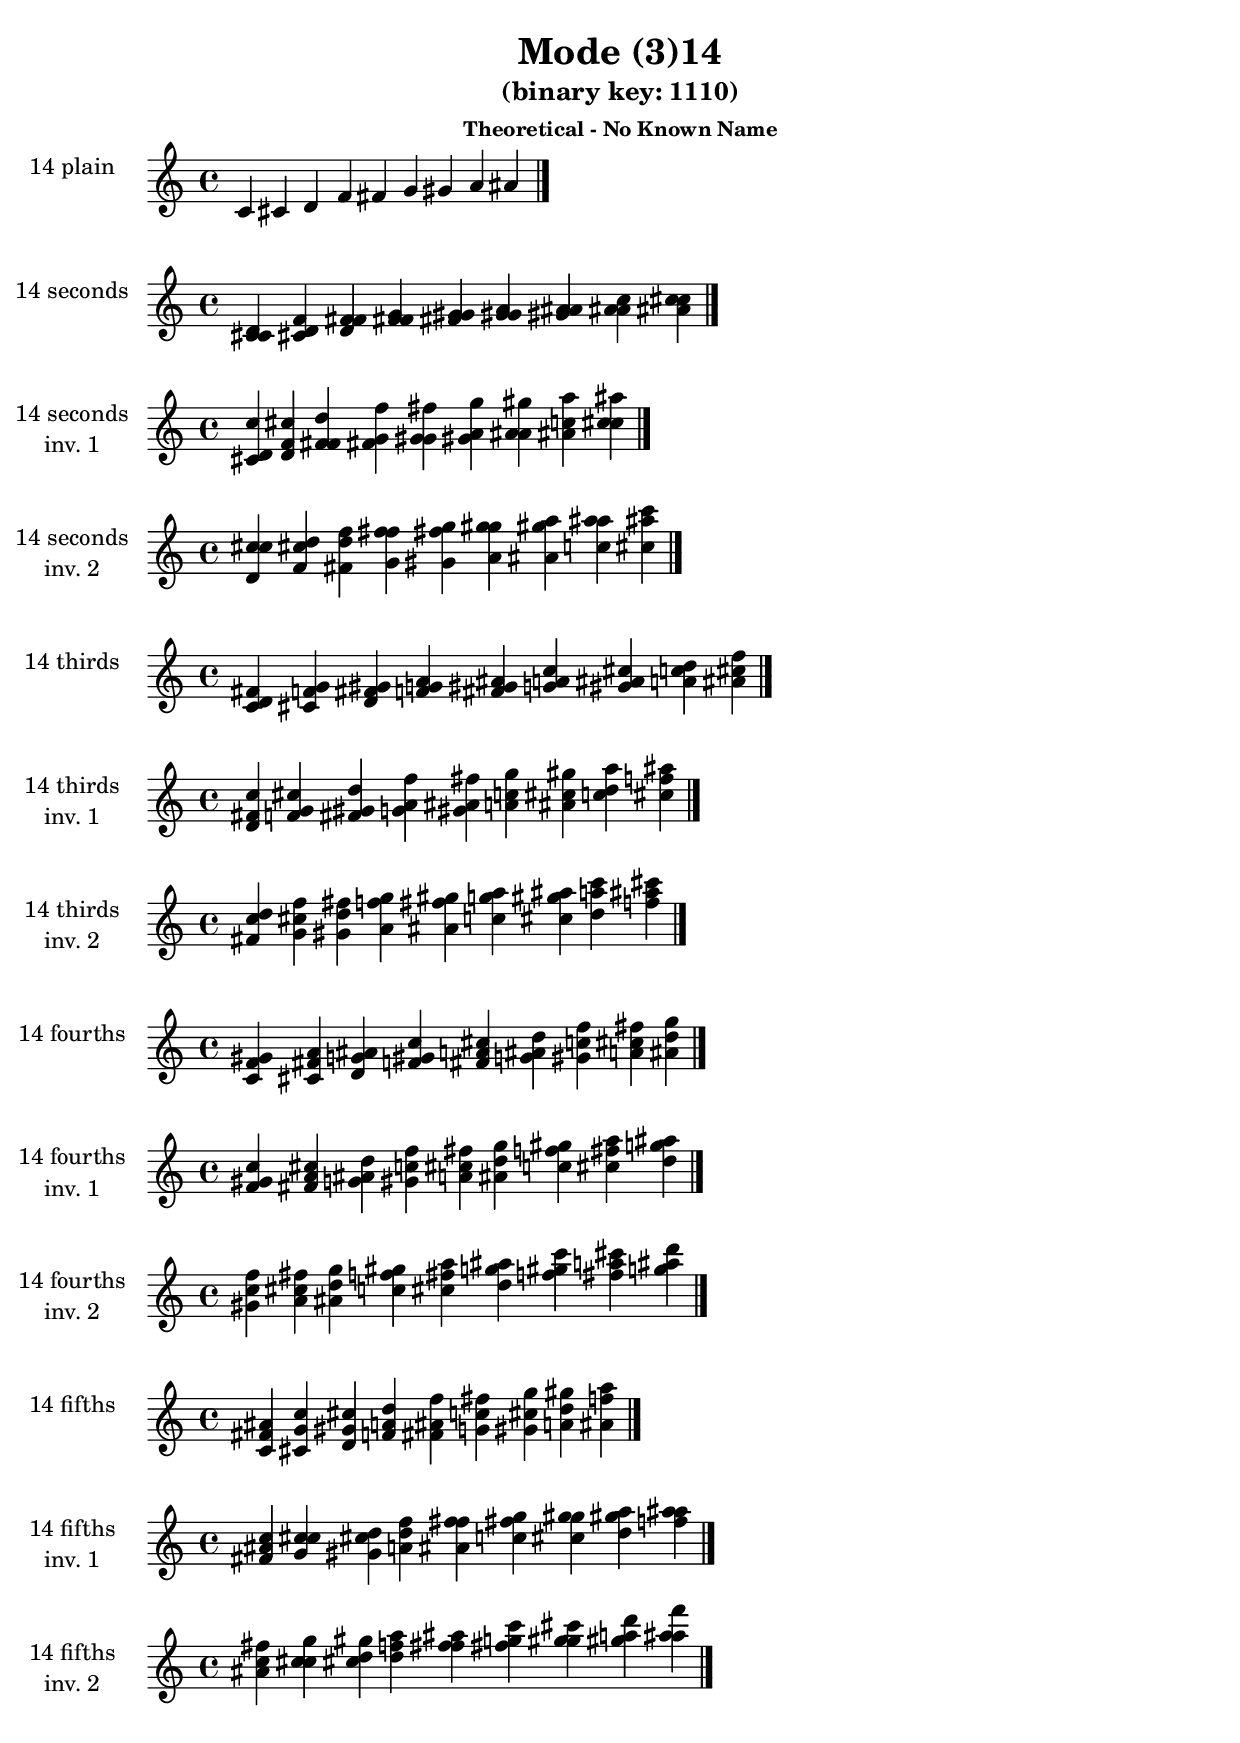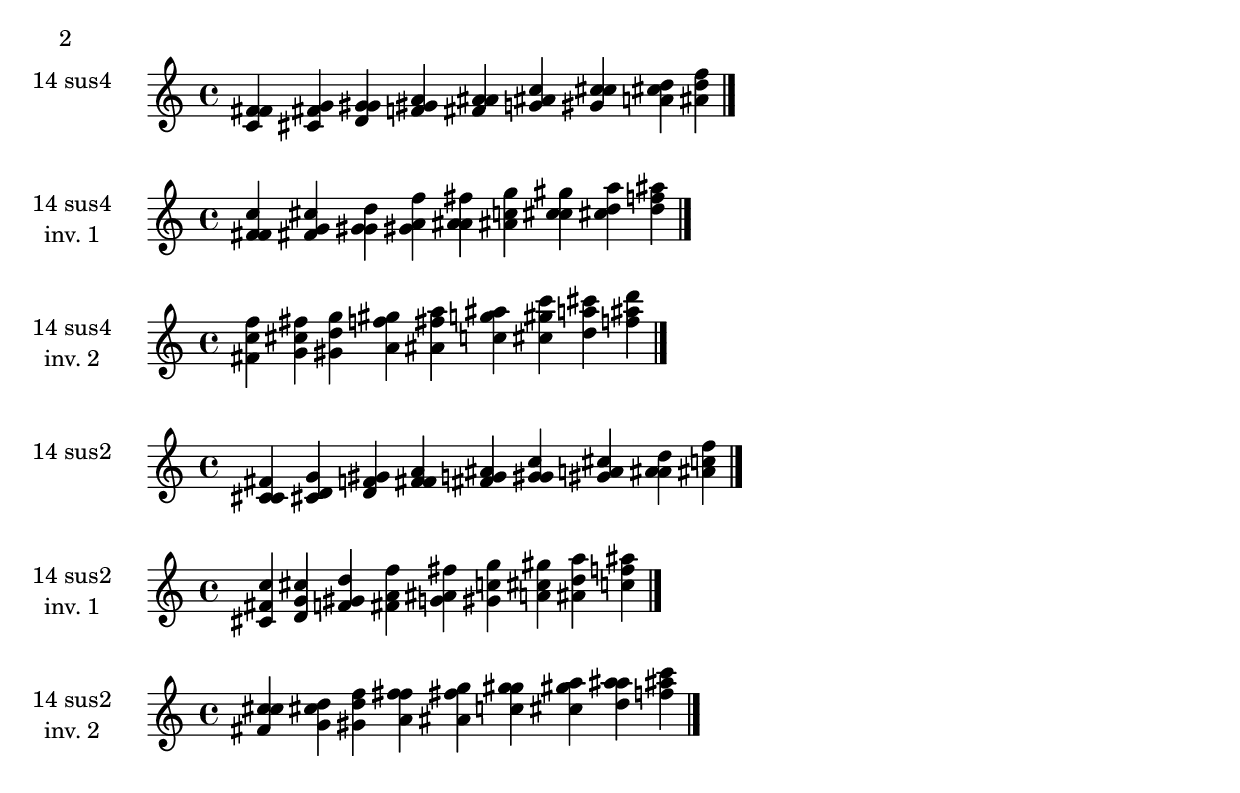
\version "2.19.0"

\header {
  title = "Mode (3)14"
  subtitle = "(binary key: 1110)"
  subsubtitle =  \markup { \left-align \column {
      "Theoretical - No Known Name"
    }
  }
 %% Remove default LilyPond tagline
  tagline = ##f
}

\paper {
  #(set-paper-size "a4")
}

global = {
  \key c \major
  \time 4/4
  \tempo 4=100
}

\book {
  \score {
    \new Staff \with {
      instrumentName =  \markup { \column {
         \hcenter-in #14 \line { 14 plain }
         \hcenter-in #14 \line {  } } }
      midiInstrument = "oboe"
    } { \accidentalStyle "default"
        \cadenzaOn c' cis' d' f' fis' g' gis' a' ais'  \cadenzaOff \bar "|." }
    \layout { }
  }
  \score {
    \new Staff \with {
      instrumentName =  \markup { \column {
         \hcenter-in #14 \line { 14 seconds }
         \hcenter-in #14 \line {  } } }
      midiInstrument = "oboe"
    } { \accidentalStyle "default"
        \cadenzaOn <c' cis' d'> <cis' d' f'> <d' f' fis'> <f' fis' g'> <fis' g' gis'> <g' gis' a'> <gis' a' ais'> <a' ais' c''> <ais' c'' cis''>  \cadenzaOff \bar "|." }
    \layout { }
  }
  \score {
    \new Staff \with {
      instrumentName =  \markup { \column {
         \hcenter-in #14 \line { 14 seconds }
         \hcenter-in #14 \line { inv. 1 } } }
      midiInstrument = "oboe"
    } { \accidentalStyle "default"
        \cadenzaOn <cis' d' c''> <d' f' cis''> <f' fis' d''> <fis' g' f''> <g' gis' fis''> <gis' a' g''> <a' ais' gis''> <ais' c'' a''> <c'' cis'' ais''>  \cadenzaOff \bar "|." }
    \layout { }
  }
  \score {
    \new Staff \with {
      instrumentName =  \markup { \column {
         \hcenter-in #14 \line { 14 seconds }
         \hcenter-in #14 \line { inv. 2 } } }
      midiInstrument = "oboe"
    } { \accidentalStyle "default"
        \cadenzaOn <d' c'' cis''> <f' cis'' d''> <fis' d'' f''> <g' f'' fis''> <gis' fis'' g''> <a' g'' gis''> <ais' gis'' a''> <c'' a'' ais''> <cis'' ais'' c'''>  \cadenzaOff \bar "|." }
    \layout { }
  }
  \score {
    \new Staff \with {
      instrumentName =  \markup { \column {
         \hcenter-in #14 \line { 14 thirds }
         \hcenter-in #14 \line {  } } }
      midiInstrument = "oboe"
    } { \accidentalStyle "default"
        \cadenzaOn <c' d' fis'> <cis' f' g'> <d' fis' gis'> <f' g' a'> <fis' gis' ais'> <g' a' c''> <gis' ais' cis''> <a' c'' d''> <ais' cis'' f''>  \cadenzaOff \bar "|." }
    \layout { }
  }
  \score {
    \new Staff \with {
      instrumentName =  \markup { \column {
         \hcenter-in #14 \line { 14 thirds }
         \hcenter-in #14 \line { inv. 1 } } }
      midiInstrument = "oboe"
    } { \accidentalStyle "default"
        \cadenzaOn <d' fis' c''> <f' g' cis''> <fis' gis' d''> <g' a' f''> <gis' ais' fis''> <a' c'' g''> <ais' cis'' gis''> <c'' d'' a''> <cis'' f'' ais''>  \cadenzaOff \bar "|." }
    \layout { }
  }
  \score {
    \new Staff \with {
      instrumentName =  \markup { \column {
         \hcenter-in #14 \line { 14 thirds }
         \hcenter-in #14 \line { inv. 2 } } }
      midiInstrument = "oboe"
    } { \accidentalStyle "default"
        \cadenzaOn <fis' c'' d''> <g' cis'' f''> <gis' d'' fis''> <a' f'' g''> <ais' fis'' gis''> <c'' g'' a''> <cis'' gis'' ais''> <d'' a'' c'''> <f'' ais'' cis'''>  \cadenzaOff \bar "|." }
    \layout { }
  }
  \score {
    \new Staff \with {
      instrumentName =  \markup { \column {
         \hcenter-in #14 \line { 14 fourths }
         \hcenter-in #14 \line {  } } }
      midiInstrument = "oboe"
    } { \accidentalStyle "default"
        \cadenzaOn <c' f' gis'> <cis' fis' a'> <d' g' ais'> <f' gis' c''> <fis' a' cis''> <g' ais' d''> <gis' c'' f''> <a' cis'' fis''> <ais' d'' g''>  \cadenzaOff \bar "|." }
    \layout { }
  }
  \score {
    \new Staff \with {
      instrumentName =  \markup { \column {
         \hcenter-in #14 \line { 14 fourths }
         \hcenter-in #14 \line { inv. 1 } } }
      midiInstrument = "oboe"
    } { \accidentalStyle "default"
        \cadenzaOn <f' gis' c''> <fis' a' cis''> <g' ais' d''> <gis' c'' f''> <a' cis'' fis''> <ais' d'' g''> <c'' f'' gis''> <cis'' fis'' a''> <d'' g'' ais''>  \cadenzaOff \bar "|." }
    \layout { }
  }
  \score {
    \new Staff \with {
      instrumentName =  \markup { \column {
         \hcenter-in #14 \line { 14 fourths }
         \hcenter-in #14 \line { inv. 2 } } }
      midiInstrument = "oboe"
    } { \accidentalStyle "default"
        \cadenzaOn <gis' c'' f''> <a' cis'' fis''> <ais' d'' g''> <c'' f'' gis''> <cis'' fis'' a''> <d'' g'' ais''> <f'' gis'' c'''> <fis'' a'' cis'''> <g'' ais'' d'''>  \cadenzaOff \bar "|." }
    \layout { }
  }
  \score {
    \new Staff \with {
      instrumentName =  \markup { \column {
         \hcenter-in #14 \line { 14 fifths }
         \hcenter-in #14 \line {  } } }
      midiInstrument = "oboe"
    } { \accidentalStyle "default"
        \cadenzaOn <c' fis' ais'> <cis' g' c''> <d' gis' cis''> <f' a' d''> <fis' ais' f''> <g' c'' fis''> <gis' cis'' g''> <a' d'' gis''> <ais' f'' a''>  \cadenzaOff \bar "|." }
    \layout { }
  }
  \score {
    \new Staff \with {
      instrumentName =  \markup { \column {
         \hcenter-in #14 \line { 14 fifths }
         \hcenter-in #14 \line { inv. 1 } } }
      midiInstrument = "oboe"
    } { \accidentalStyle "default"
        \cadenzaOn <fis' ais' c''> <g' c'' cis''> <gis' cis'' d''> <a' d'' f''> <ais' f'' fis''> <c'' fis'' g''> <cis'' g'' gis''> <d'' gis'' a''> <f'' a'' ais''>  \cadenzaOff \bar "|." }
    \layout { }
  }
  \score {
    \new Staff \with {
      instrumentName =  \markup { \column {
         \hcenter-in #14 \line { 14 fifths }
         \hcenter-in #14 \line { inv. 2 } } }
      midiInstrument = "oboe"
    } { \accidentalStyle "default"
        \cadenzaOn <ais' c'' fis''> <c'' cis'' g''> <cis'' d'' gis''> <d'' f'' a''> <f'' fis'' ais''> <fis'' g'' c'''> <g'' gis'' cis'''> <gis'' a'' d'''> <a'' ais'' f'''>  \cadenzaOff \bar "|." }
    \layout { }
  }
  \score {
    \new Staff \with {
      instrumentName =  \markup { \column {
         \hcenter-in #14 \line { 14 sus4 }
         \hcenter-in #14 \line {  } } }
      midiInstrument = "oboe"
    } { \accidentalStyle "default"
        \cadenzaOn <c' f' fis'> <cis' fis' g'> <d' g' gis'> <f' gis' a'> <fis' a' ais'> <g' ais' c''> <gis' c'' cis''> <a' cis'' d''> <ais' d'' f''>  \cadenzaOff \bar "|." }
    \layout { }
  }
  \score {
    \new Staff \with {
      instrumentName =  \markup { \column {
         \hcenter-in #14 \line { 14 sus4 }
         \hcenter-in #14 \line { inv. 1 } } }
      midiInstrument = "oboe"
    } { \accidentalStyle "default"
        \cadenzaOn <f' fis' c''> <fis' g' cis''> <g' gis' d''> <gis' a' f''> <a' ais' fis''> <ais' c'' g''> <c'' cis'' gis''> <cis'' d'' a''> <d'' f'' ais''>  \cadenzaOff \bar "|." }
    \layout { }
  }
  \score {
    \new Staff \with {
      instrumentName =  \markup { \column {
         \hcenter-in #14 \line { 14 sus4 }
         \hcenter-in #14 \line { inv. 2 } } }
      midiInstrument = "oboe"
    } { \accidentalStyle "default"
        \cadenzaOn <fis' c'' f''> <g' cis'' fis''> <gis' d'' g''> <a' f'' gis''> <ais' fis'' a''> <c'' g'' ais''> <cis'' gis'' c'''> <d'' a'' cis'''> <f'' ais'' d'''>  \cadenzaOff \bar "|." }
    \layout { }
  }
  \score {
    \new Staff \with {
      instrumentName =  \markup { \column {
         \hcenter-in #14 \line { 14 sus2 }
         \hcenter-in #14 \line {  } } }
      midiInstrument = "oboe"
    } { \accidentalStyle "default"
        \cadenzaOn <c' cis' fis'> <cis' d' g'> <d' f' gis'> <f' fis' a'> <fis' g' ais'> <g' gis' c''> <gis' a' cis''> <a' ais' d''> <ais' c'' f''>  \cadenzaOff \bar "|." }
    \layout { }
  }
  \score {
    \new Staff \with {
      instrumentName =  \markup { \column {
         \hcenter-in #14 \line { 14 sus2 }
         \hcenter-in #14 \line { inv. 1 } } }
      midiInstrument = "oboe"
    } { \accidentalStyle "default"
        \cadenzaOn <cis' fis' c''> <d' g' cis''> <f' gis' d''> <fis' a' f''> <g' ais' fis''> <gis' c'' g''> <a' cis'' gis''> <ais' d'' a''> <c'' f'' ais''>  \cadenzaOff \bar "|." }
    \layout { }
  }
  \score {
    \new Staff \with {
      instrumentName =  \markup { \column {
         \hcenter-in #14 \line { 14 sus2 }
         \hcenter-in #14 \line { inv. 2 } } }
      midiInstrument = "oboe"
    } { \accidentalStyle "default"
        \cadenzaOn <fis' c'' cis''> <g' cis'' d''> <gis' d'' f''> <a' f'' fis''> <ais' fis'' g''> <c'' g'' gis''> <cis'' gis'' a''> <d'' a'' ais''> <f'' ais'' c'''>  \cadenzaOff \bar "|." }
    \layout { }
  }
}

\book {
  \bookOutputSuffix "plain_"
  \score {
    \new Staff \with {
      instrumentName =  \markup { \column {
         \hcenter-in #14 \line { 14 plain }
         \hcenter-in #14 \line {  } } }
      midiInstrument = "oboe"
    } { \accidentalStyle "default"
        \cadenzaOn c' cis' d' f' fis' g' gis' a' ais'  \cadenzaOff \bar "|." }
    \midi { }
  }
}
\book {
  \bookOutputSuffix "seconds_"
  \score {
    \new Staff \with {
      instrumentName =  \markup { \column {
         \hcenter-in #14 \line { 14 seconds }
         \hcenter-in #14 \line {  } } }
      midiInstrument = "oboe"
    } { \accidentalStyle "default"
        \cadenzaOn <c' cis' d'> <cis' d' f'> <d' f' fis'> <f' fis' g'> <fis' g' gis'> <g' gis' a'> <gis' a' ais'> <a' ais' c''> <ais' c'' cis''>  \cadenzaOff \bar "|." }
    \midi { }
  }
}
\book {
  \bookOutputSuffix "seconds_inv. 1"
  \score {
    \new Staff \with {
      instrumentName =  \markup { \column {
         \hcenter-in #14 \line { 14 seconds }
         \hcenter-in #14 \line { inv. 1 } } }
      midiInstrument = "oboe"
    } { \accidentalStyle "default"
        \cadenzaOn <cis' d' c''> <d' f' cis''> <f' fis' d''> <fis' g' f''> <g' gis' fis''> <gis' a' g''> <a' ais' gis''> <ais' c'' a''> <c'' cis'' ais''>  \cadenzaOff \bar "|." }
    \midi { }
  }
}
\book {
  \bookOutputSuffix "seconds_inv. 2"
  \score {
    \new Staff \with {
      instrumentName =  \markup { \column {
         \hcenter-in #14 \line { 14 seconds }
         \hcenter-in #14 \line { inv. 2 } } }
      midiInstrument = "oboe"
    } { \accidentalStyle "default"
        \cadenzaOn <d' c'' cis''> <f' cis'' d''> <fis' d'' f''> <g' f'' fis''> <gis' fis'' g''> <a' g'' gis''> <ais' gis'' a''> <c'' a'' ais''> <cis'' ais'' c'''>  \cadenzaOff \bar "|." }
    \midi { }
  }
}
\book {
  \bookOutputSuffix "thirds_"
  \score {
    \new Staff \with {
      instrumentName =  \markup { \column {
         \hcenter-in #14 \line { 14 thirds }
         \hcenter-in #14 \line {  } } }
      midiInstrument = "oboe"
    } { \accidentalStyle "default"
        \cadenzaOn <c' d' fis'> <cis' f' g'> <d' fis' gis'> <f' g' a'> <fis' gis' ais'> <g' a' c''> <gis' ais' cis''> <a' c'' d''> <ais' cis'' f''>  \cadenzaOff \bar "|." }
    \midi { }
  }
}
\book {
  \bookOutputSuffix "thirds_inv. 1"
  \score {
    \new Staff \with {
      instrumentName =  \markup { \column {
         \hcenter-in #14 \line { 14 thirds }
         \hcenter-in #14 \line { inv. 1 } } }
      midiInstrument = "oboe"
    } { \accidentalStyle "default"
        \cadenzaOn <d' fis' c''> <f' g' cis''> <fis' gis' d''> <g' a' f''> <gis' ais' fis''> <a' c'' g''> <ais' cis'' gis''> <c'' d'' a''> <cis'' f'' ais''>  \cadenzaOff \bar "|." }
    \midi { }
  }
}
\book {
  \bookOutputSuffix "thirds_inv. 2"
  \score {
    \new Staff \with {
      instrumentName =  \markup { \column {
         \hcenter-in #14 \line { 14 thirds }
         \hcenter-in #14 \line { inv. 2 } } }
      midiInstrument = "oboe"
    } { \accidentalStyle "default"
        \cadenzaOn <fis' c'' d''> <g' cis'' f''> <gis' d'' fis''> <a' f'' g''> <ais' fis'' gis''> <c'' g'' a''> <cis'' gis'' ais''> <d'' a'' c'''> <f'' ais'' cis'''>  \cadenzaOff \bar "|." }
    \midi { }
  }
}
\book {
  \bookOutputSuffix "fourths_"
  \score {
    \new Staff \with {
      instrumentName =  \markup { \column {
         \hcenter-in #14 \line { 14 fourths }
         \hcenter-in #14 \line {  } } }
      midiInstrument = "oboe"
    } { \accidentalStyle "default"
        \cadenzaOn <c' f' gis'> <cis' fis' a'> <d' g' ais'> <f' gis' c''> <fis' a' cis''> <g' ais' d''> <gis' c'' f''> <a' cis'' fis''> <ais' d'' g''>  \cadenzaOff \bar "|." }
    \midi { }
  }
}
\book {
  \bookOutputSuffix "fourths_inv. 1"
  \score {
    \new Staff \with {
      instrumentName =  \markup { \column {
         \hcenter-in #14 \line { 14 fourths }
         \hcenter-in #14 \line { inv. 1 } } }
      midiInstrument = "oboe"
    } { \accidentalStyle "default"
        \cadenzaOn <f' gis' c''> <fis' a' cis''> <g' ais' d''> <gis' c'' f''> <a' cis'' fis''> <ais' d'' g''> <c'' f'' gis''> <cis'' fis'' a''> <d'' g'' ais''>  \cadenzaOff \bar "|." }
    \midi { }
  }
}
\book {
  \bookOutputSuffix "fourths_inv. 2"
  \score {
    \new Staff \with {
      instrumentName =  \markup { \column {
         \hcenter-in #14 \line { 14 fourths }
         \hcenter-in #14 \line { inv. 2 } } }
      midiInstrument = "oboe"
    } { \accidentalStyle "default"
        \cadenzaOn <gis' c'' f''> <a' cis'' fis''> <ais' d'' g''> <c'' f'' gis''> <cis'' fis'' a''> <d'' g'' ais''> <f'' gis'' c'''> <fis'' a'' cis'''> <g'' ais'' d'''>  \cadenzaOff \bar "|." }
    \midi { }
  }
}
\book {
  \bookOutputSuffix "fifths_"
  \score {
    \new Staff \with {
      instrumentName =  \markup { \column {
         \hcenter-in #14 \line { 14 fifths }
         \hcenter-in #14 \line {  } } }
      midiInstrument = "oboe"
    } { \accidentalStyle "default"
        \cadenzaOn <c' fis' ais'> <cis' g' c''> <d' gis' cis''> <f' a' d''> <fis' ais' f''> <g' c'' fis''> <gis' cis'' g''> <a' d'' gis''> <ais' f'' a''>  \cadenzaOff \bar "|." }
    \midi { }
  }
}
\book {
  \bookOutputSuffix "fifths_inv. 1"
  \score {
    \new Staff \with {
      instrumentName =  \markup { \column {
         \hcenter-in #14 \line { 14 fifths }
         \hcenter-in #14 \line { inv. 1 } } }
      midiInstrument = "oboe"
    } { \accidentalStyle "default"
        \cadenzaOn <fis' ais' c''> <g' c'' cis''> <gis' cis'' d''> <a' d'' f''> <ais' f'' fis''> <c'' fis'' g''> <cis'' g'' gis''> <d'' gis'' a''> <f'' a'' ais''>  \cadenzaOff \bar "|." }
    \midi { }
  }
}
\book {
  \bookOutputSuffix "fifths_inv. 2"
  \score {
    \new Staff \with {
      instrumentName =  \markup { \column {
         \hcenter-in #14 \line { 14 fifths }
         \hcenter-in #14 \line { inv. 2 } } }
      midiInstrument = "oboe"
    } { \accidentalStyle "default"
        \cadenzaOn <ais' c'' fis''> <c'' cis'' g''> <cis'' d'' gis''> <d'' f'' a''> <f'' fis'' ais''> <fis'' g'' c'''> <g'' gis'' cis'''> <gis'' a'' d'''> <a'' ais'' f'''>  \cadenzaOff \bar "|." }
    \midi { }
  }
}
\book {
  \bookOutputSuffix "sus4_"
  \score {
    \new Staff \with {
      instrumentName =  \markup { \column {
         \hcenter-in #14 \line { 14 sus4 }
         \hcenter-in #14 \line {  } } }
      midiInstrument = "oboe"
    } { \accidentalStyle "default"
        \cadenzaOn <c' f' fis'> <cis' fis' g'> <d' g' gis'> <f' gis' a'> <fis' a' ais'> <g' ais' c''> <gis' c'' cis''> <a' cis'' d''> <ais' d'' f''>  \cadenzaOff \bar "|." }
    \midi { }
  }
}
\book {
  \bookOutputSuffix "sus4_inv. 1"
  \score {
    \new Staff \with {
      instrumentName =  \markup { \column {
         \hcenter-in #14 \line { 14 sus4 }
         \hcenter-in #14 \line { inv. 1 } } }
      midiInstrument = "oboe"
    } { \accidentalStyle "default"
        \cadenzaOn <f' fis' c''> <fis' g' cis''> <g' gis' d''> <gis' a' f''> <a' ais' fis''> <ais' c'' g''> <c'' cis'' gis''> <cis'' d'' a''> <d'' f'' ais''>  \cadenzaOff \bar "|." }
    \midi { }
  }
}
\book {
  \bookOutputSuffix "sus4_inv. 2"
  \score {
    \new Staff \with {
      instrumentName =  \markup { \column {
         \hcenter-in #14 \line { 14 sus4 }
         \hcenter-in #14 \line { inv. 2 } } }
      midiInstrument = "oboe"
    } { \accidentalStyle "default"
        \cadenzaOn <fis' c'' f''> <g' cis'' fis''> <gis' d'' g''> <a' f'' gis''> <ais' fis'' a''> <c'' g'' ais''> <cis'' gis'' c'''> <d'' a'' cis'''> <f'' ais'' d'''>  \cadenzaOff \bar "|." }
    \midi { }
  }
}
\book {
  \bookOutputSuffix "sus2_"
  \score {
    \new Staff \with {
      instrumentName =  \markup { \column {
         \hcenter-in #14 \line { 14 sus2 }
         \hcenter-in #14 \line {  } } }
      midiInstrument = "oboe"
    } { \accidentalStyle "default"
        \cadenzaOn <c' cis' fis'> <cis' d' g'> <d' f' gis'> <f' fis' a'> <fis' g' ais'> <g' gis' c''> <gis' a' cis''> <a' ais' d''> <ais' c'' f''>  \cadenzaOff \bar "|." }
    \midi { }
  }
}
\book {
  \bookOutputSuffix "sus2_inv. 1"
  \score {
    \new Staff \with {
      instrumentName =  \markup { \column {
         \hcenter-in #14 \line { 14 sus2 }
         \hcenter-in #14 \line { inv. 1 } } }
      midiInstrument = "oboe"
    } { \accidentalStyle "default"
        \cadenzaOn <cis' fis' c''> <d' g' cis''> <f' gis' d''> <fis' a' f''> <g' ais' fis''> <gis' c'' g''> <a' cis'' gis''> <ais' d'' a''> <c'' f'' ais''>  \cadenzaOff \bar "|." }
    \midi { }
  }
}
\book {
  \bookOutputSuffix "sus2_inv. 2"
  \score {
    \new Staff \with {
      instrumentName =  \markup { \column {
         \hcenter-in #14 \line { 14 sus2 }
         \hcenter-in #14 \line { inv. 2 } } }
      midiInstrument = "oboe"
    } { \accidentalStyle "default"
        \cadenzaOn <fis' c'' cis''> <g' cis'' d''> <gis' d'' f''> <a' f'' fis''> <ais' fis'' g''> <c'' g'' gis''> <cis'' gis'' a''> <d'' a'' ais''> <f'' ais'' c'''>  \cadenzaOff \bar "|." }
    \midi { }
  }
}
